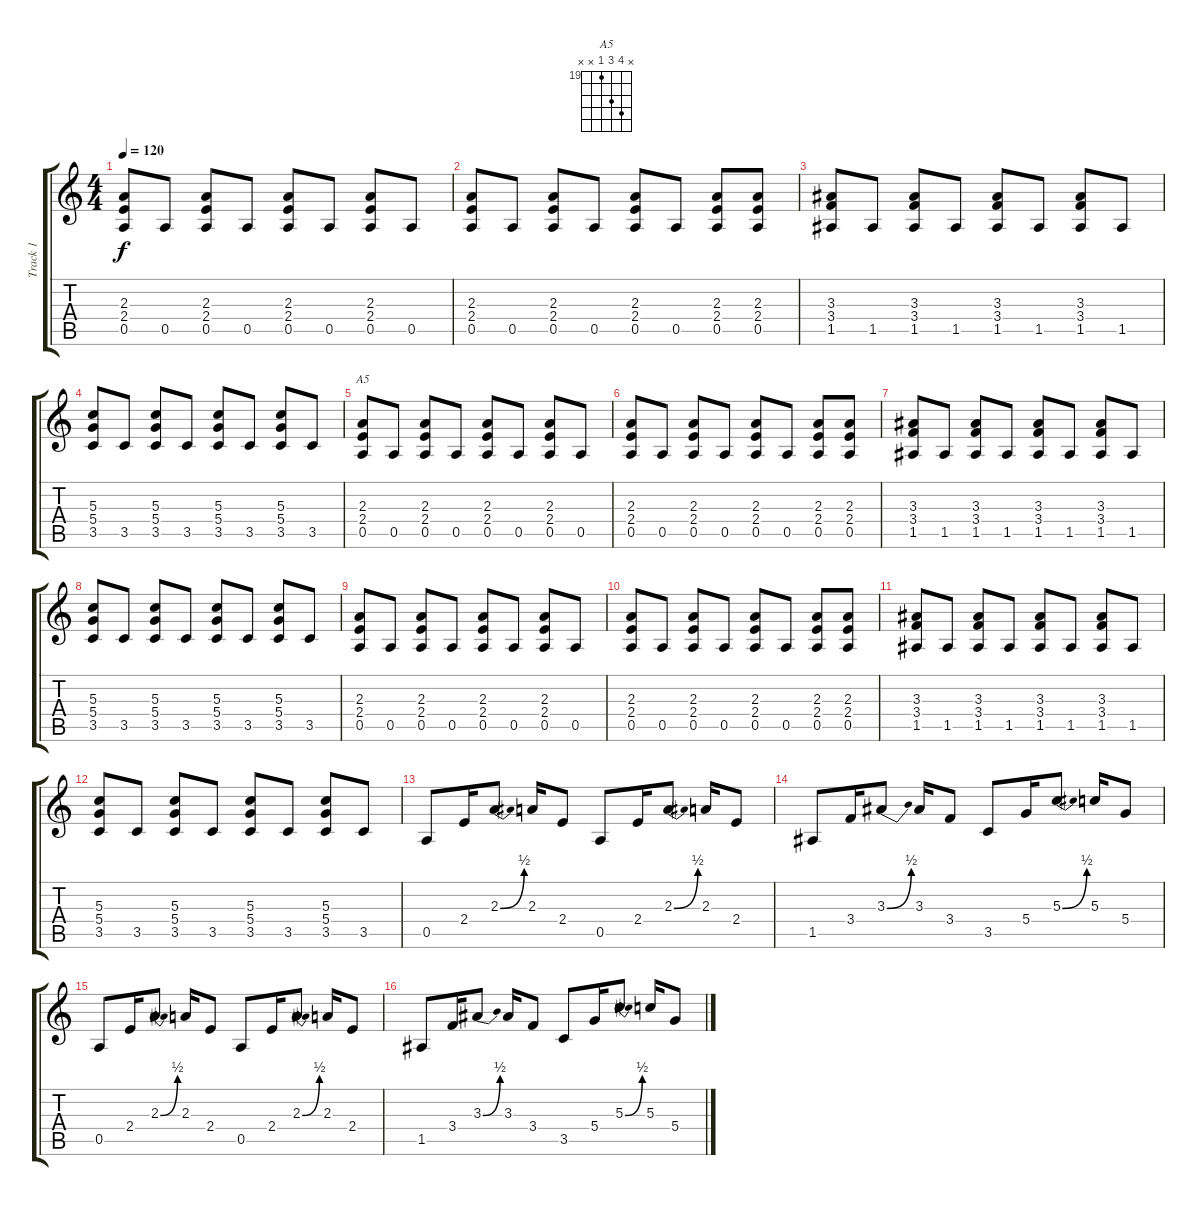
\track ("Track 1" "Track 1") {instrument distortionguitar}
\staff {score tabs}
\tuning (E4 B3 G3 D3 A2 E2) {hide}
\chord ("A5" x 22 21 19 x x) {firstfret 19}
\ts (4 4)
\tempo 120
\clef g2
\ks c
(2.3 2.4 0.5).8{dy f instrument distortionguitar} 0.5.8 (2.3 2.4 0.5).8 0.5.8 (2.3 2.4 0.5).8 0.5.8 (2.3 2.4 0.5).8 0.5.8 |
(2.3 2.4 0.5).8 0.5.8 (2.3 2.4 0.5).8 0.5.8 (2.3 2.4 0.5).8 0.5.8 (2.3 2.4 0.5).8 (2.3 2.4 0.5).8 |
(3.3 3.4 1.5).8 1.5.8 (3.3 3.4 1.5).8 1.5.8 (3.3 3.4 1.5).8 1.5.8 (3.3 3.4 1.5).8 1.5.8 |
(5.3 5.4 3.5).8 3.5.8 (5.3 5.4 3.5).8 3.5.8 (5.3 5.4 3.5).8 3.5.8 (5.3 5.4 3.5).8 3.5.8 |
(2.3 2.4 0.5).8{ch "A5"} 0.5.8 (2.3 2.4 0.5).8 0.5.8 (2.3 2.4 0.5).8 0.5.8 (2.3 2.4 0.5).8 0.5.8 |
(2.3 2.4 0.5).8 0.5.8 (2.3 2.4 0.5).8 0.5.8 (2.3 2.4 0.5).8 0.5.8 (2.3 2.4 0.5).8 (2.3 2.4 0.5).8 |
(3.3 3.4 1.5).8 1.5.8 (3.3 3.4 1.5).8 1.5.8 (3.3 3.4 1.5).8 1.5.8 (3.3 3.4 1.5).8 1.5.8 |
(5.3 5.4 3.5).8 3.5.8 (5.3 5.4 3.5).8 3.5.8 (5.3 5.4 3.5).8 3.5.8 (5.3 5.4 3.5).8 3.5.8 |
(2.3 2.4 0.5).8 0.5.8 (2.3 2.4 0.5).8 0.5.8 (2.3 2.4 0.5).8 0.5.8 (2.3 2.4 0.5).8 0.5.8 |
(2.3 2.4 0.5).8 0.5.8 (2.3 2.4 0.5).8 0.5.8 (2.3 2.4 0.5).8 0.5.8 (2.3 2.4 0.5).8 (2.3 2.4 0.5).8 |
(3.3 3.4 1.5).8 1.5.8 (3.3 3.4 1.5).8 1.5.8 (3.3 3.4 1.5).8 1.5.8 (3.3 3.4 1.5).8 1.5.8 |
(5.3 5.4 3.5).8 3.5.8 (5.3 5.4 3.5).8 3.5.8 (5.3 5.4 3.5).8 3.5.8 (5.3 5.4 3.5).8 3.5.8 |
0.5.8 2.4.16 2.3{be (bend 0 0 60 2)}.8 2.3.16 2.4.8 0.5.8 2.4.16 2.3{be (bend 0 0 60 2)}.8 2.3.16 2.4.8 |
1.5.8 3.4.16 3.3{be (bend 0 0 60 2)}.8 3.3.16 3.4.8 3.5.8 5.4.16 5.3{be (bend 0 0 60 2)}.8 5.3.16 5.4.8 |
0.5.8 2.4.16 2.3{be (bend 0 0 60 2)}.8 2.3.16 2.4.8 0.5.8 2.4.16 2.3{be (bend 0 0 60 2)}.8 2.3.16 2.4.8 |
1.5.8 3.4.16 3.3{be (bend 0 0 60 2)}.8 3.3.16 3.4.8 3.5.8 5.4.16 5.3{be (bend 0 0 60 2)}.8 5.3.16 5.4.8
